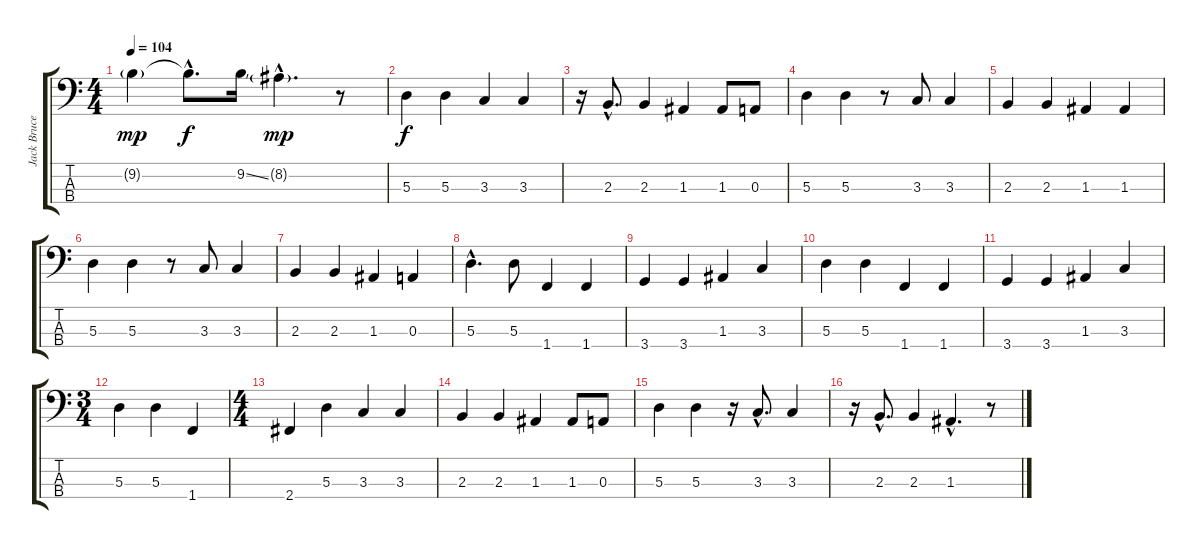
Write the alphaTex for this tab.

\track ("Jack Bruce" "Jack Bruce") {instrument electricbassfinger}
\staff {score tabs}
\tuning (G2 D2 A1 E1) {hide}
\ts (4 4)
\tempo 104
\clef f4
\ks c
9.2{g}.4{dy mp} 9.2{hac t}.8{d dy f} 9.2{ss}.16 8.2{g hac}.4{d dy mp} r.8 |
5.3.4{dy f} 5.3.4 3.3.4 3.3.4 |
r.16 2.3{hac}.8{d} 2.3.4 1.3.4 1.3.8 0.3.8 |
5.3.4 5.3.4 r.8 3.3.8 3.3.4 |
2.3.4 2.3.4 1.3.4 1.3.4 |
5.3.4 5.3.4 r.8 3.3.8 3.3.4 |
2.3.4 2.3.4 1.3.4 0.3.4 |
5.3{hac}.4{d} 5.3.8 1.4.4 1.4.4 |
3.4.4 3.4.4 1.3.4 3.3.4 |
5.3.4 5.3.4 1.4.4 1.4.4 |
3.4.4 3.4.4 1.3.4 3.3.4 |
\ts (3 4)
5.3.4 5.3.4 1.4.4 |
\ts (4 4)
2.4.4 5.3.4 3.3.4 3.3.4 |
2.3.4 2.3.4 1.3.4 1.3.8 0.3.8 |
5.3.4 5.3.4 r.16 3.3{hac}.8{d} 3.3.4 |
r.16 2.3{hac}.8{d} 2.3.4 1.3{hac}.4{d} r.8
